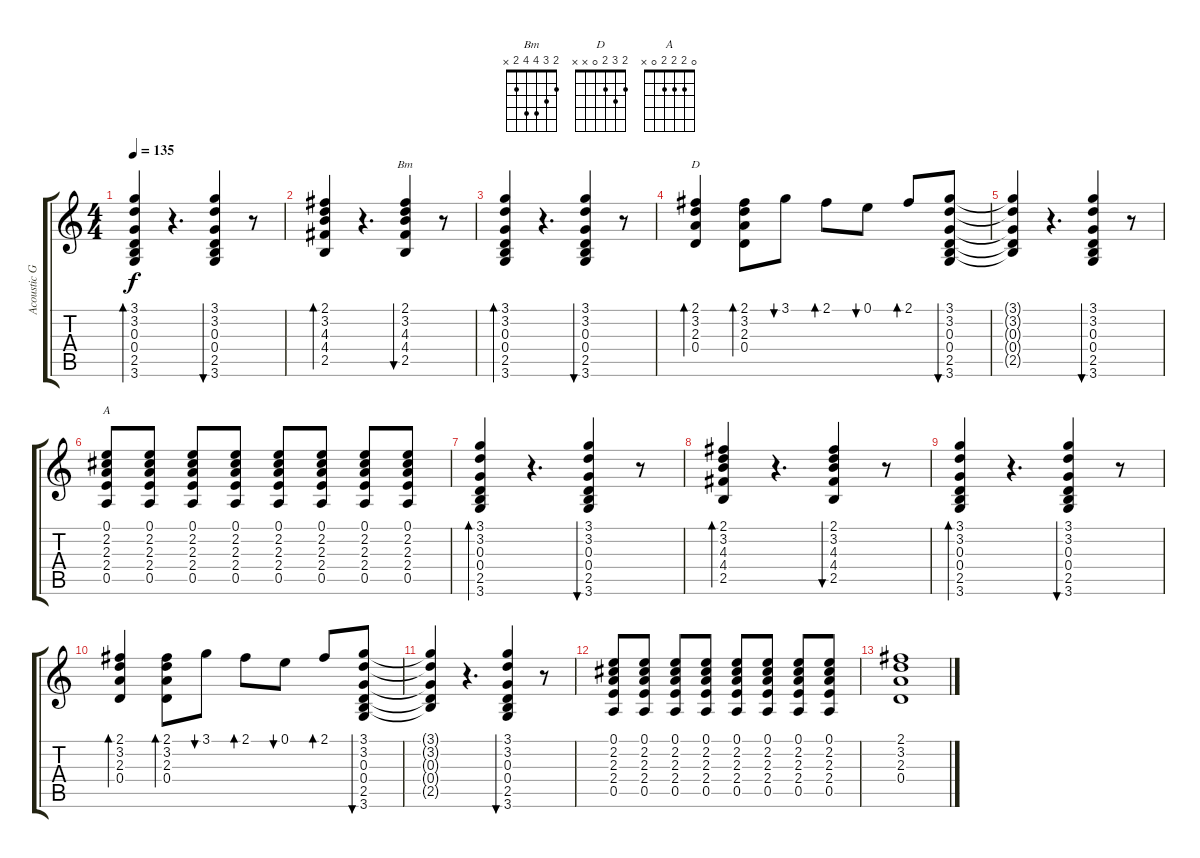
\track ("Acoustic Guitar" "Acoustic G") {instrument acousticguitarsteel}
\staff {score tabs}
\tuning (E4 B3 G3 D3 A2 E2) {hide}
\chord ("Bm" 2 3 4 4 2 x)
\chord ("D" 2 3 2 0 x x)
\chord ("A" 0 2 2 2 0 x)
\ts (4 4)
\tempo 135
\clef g2
\ks c
(3.1 3.2 0.3 0.4 2.5 3.6).4{bd 120 dy f} r.4{d} (3.1 3.2 0.3 0.4 2.5 3.6).4{bu 60} r.8 |
(2.1 3.2 4.3 4.4 2.5).4{bd 60} r.4{d} (2.1 3.2 4.3 4.4 2.5).4{bu 60 ch "Bm"} r.8 |
(3.1 3.2 0.3 0.4 2.5 3.6).4{bd 60} r.4{d} (3.1 3.2 0.3 0.4 2.5 3.6).4{bu 60} r.8 |
(2.1 3.2 2.3 0.4).4{bd 60 ch "D"} (2.1 3.2 2.3 0.4).8{bd 120} 3.1.8{bu 120} 2.1.8{bd 120} 0.1.8{bu 120} 2.1.8{bd 120} (3.1 3.2 0.3 0.4 2.5 3.6).8{bu 60} |
(3.1{t} 3.2{t} 0.3{t} 0.4{t} 2.5{t}).4 r.4{d} (3.1 3.2 0.3 0.4 2.5 3.6).4{bu 60} r.8 |
(0.1 2.2 2.3 2.4 0.5).8{ch "A"} (0.1 2.2 2.3 2.4 0.5).8 (0.1 2.2 2.3 2.4 0.5).8 (0.1 2.2 2.3 2.4 0.5).8 (0.1 2.2 2.3 2.4 0.5).8 (0.1 2.2 2.3 2.4 0.5).8 (0.1 2.2 2.3 2.4 0.5).8 (0.1 2.2 2.3 2.4 0.5).8 |
(3.1 3.2 0.3 0.4 2.5 3.6).4{bd 120} r.4{d} (3.1 3.2 0.3 0.4 2.5 3.6).4{bu 60} r.8 |
(2.1 3.2 4.3 4.4 2.5).4{bd 60} r.4{d} (2.1 3.2 4.3 4.4 2.5).4{bu 60} r.8 |
(3.1 3.2 0.3 0.4 2.5 3.6).4{bd 60} r.4{d} (3.1 3.2 0.3 0.4 2.5 3.6).4{bu 60} r.8 |
(2.1 3.2 2.3 0.4).4{bd 60} (2.1 3.2 2.3 0.4).8{bd 120} 3.1.8{bu 120} 2.1.8{bd 120} 0.1.8{bu 120} 2.1.8{bd 120} (3.1 3.2 0.3 0.4 2.5 3.6).8{bu 60} |
(3.1{t} 3.2{t} 0.3{t} 0.4{t} 2.5{t}).4 r.4{d} (3.1 3.2 0.3 0.4 2.5 3.6).4{bu 60} r.8 |
(0.1 2.2 2.3 2.4 0.5).8 (0.1 2.2 2.3 2.4 0.5).8 (0.1 2.2 2.3 2.4 0.5).8 (0.1 2.2 2.3 2.4 0.5).8 (0.1 2.2 2.3 2.4 0.5).8 (0.1 2.2 2.3 2.4 0.5).8 (0.1 2.2 2.3 2.4 0.5).8 (0.1 2.2 2.3 2.4 0.5).8 |
(2.1 3.2 2.3 0.4).1{volume 5}
